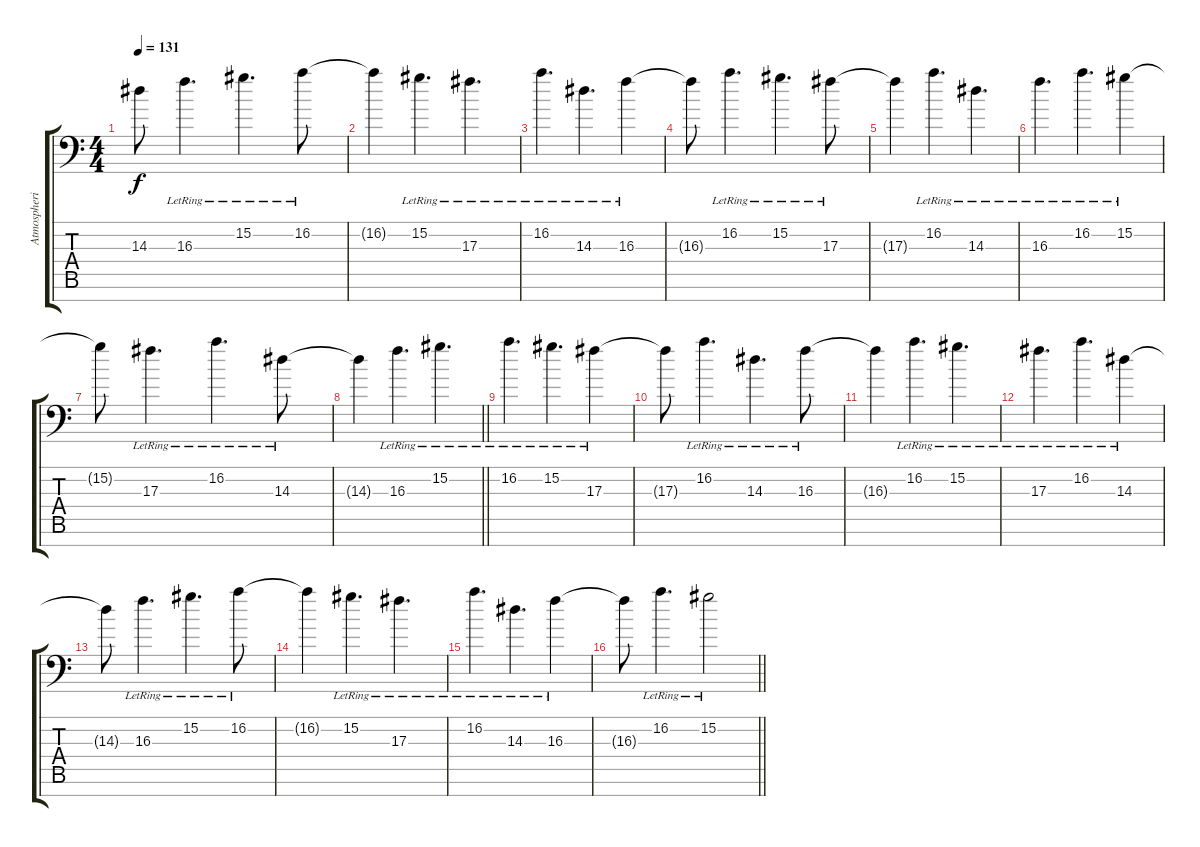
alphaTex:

\track ("Atmospheric Guitar" "Atmospheri") {instrument electricguitarjazz}
\staff {score tabs}
\tuning (Bb3 F3 Db3 Ab2 Eb2 Bb1 F1) {hide}
\ts (4 4)
\tempo 131
\clef f4
\ks c
14.3{t}.8{dy f} 16.3{lr}.4{d} 15.2{lr}.4{d} 16.2{lr}.8 |
16.2{t}.4 15.2{lr}.4{d} 17.3{lr}.4{d} |
16.2{lr}.4{d} 14.3{lr}.4{d} 16.3{lr}.4 |
16.3{t}.8 16.2{lr}.4{d} 15.2{lr}.4{d} 17.3{lr}.8 |
17.3{t}.4 16.2{lr}.4{d} 14.3{lr}.4{d} |
16.3{lr}.4{d} 16.2{lr}.4{d} 15.2{lr}.4 |
15.2{t}.8 17.3{lr}.4{d} 16.2{lr}.4{d} 14.3{lr}.8 |
\barLineRight lightlight
14.3{t}.4 16.3{lr}.4{d} 15.2{lr}.4{d} |
16.2{lr}.4{d} 15.2{lr}.4{d} 17.3{lr}.4 |
17.3{t}.8 16.2{lr}.4{d} 14.3{lr}.4{d} 16.3{lr}.8 |
16.3{t}.4 16.2{lr}.4{d} 15.2{lr}.4{d} |
17.3{lr}.4{d} 16.2{lr}.4{d} 14.3{lr}.4 |
14.3{t}.8 16.3{lr}.4{d} 15.2{lr}.4{d} 16.2{lr}.8 |
16.2{t}.4 15.2{lr}.4{d} 17.3{lr}.4{d} |
16.2{lr}.4{d} 14.3{lr}.4{d} 16.3{lr}.4 |
\barLineRight lightlight
16.3{t}.8 16.2{lr}.4{d} 15.2{lr}.2
